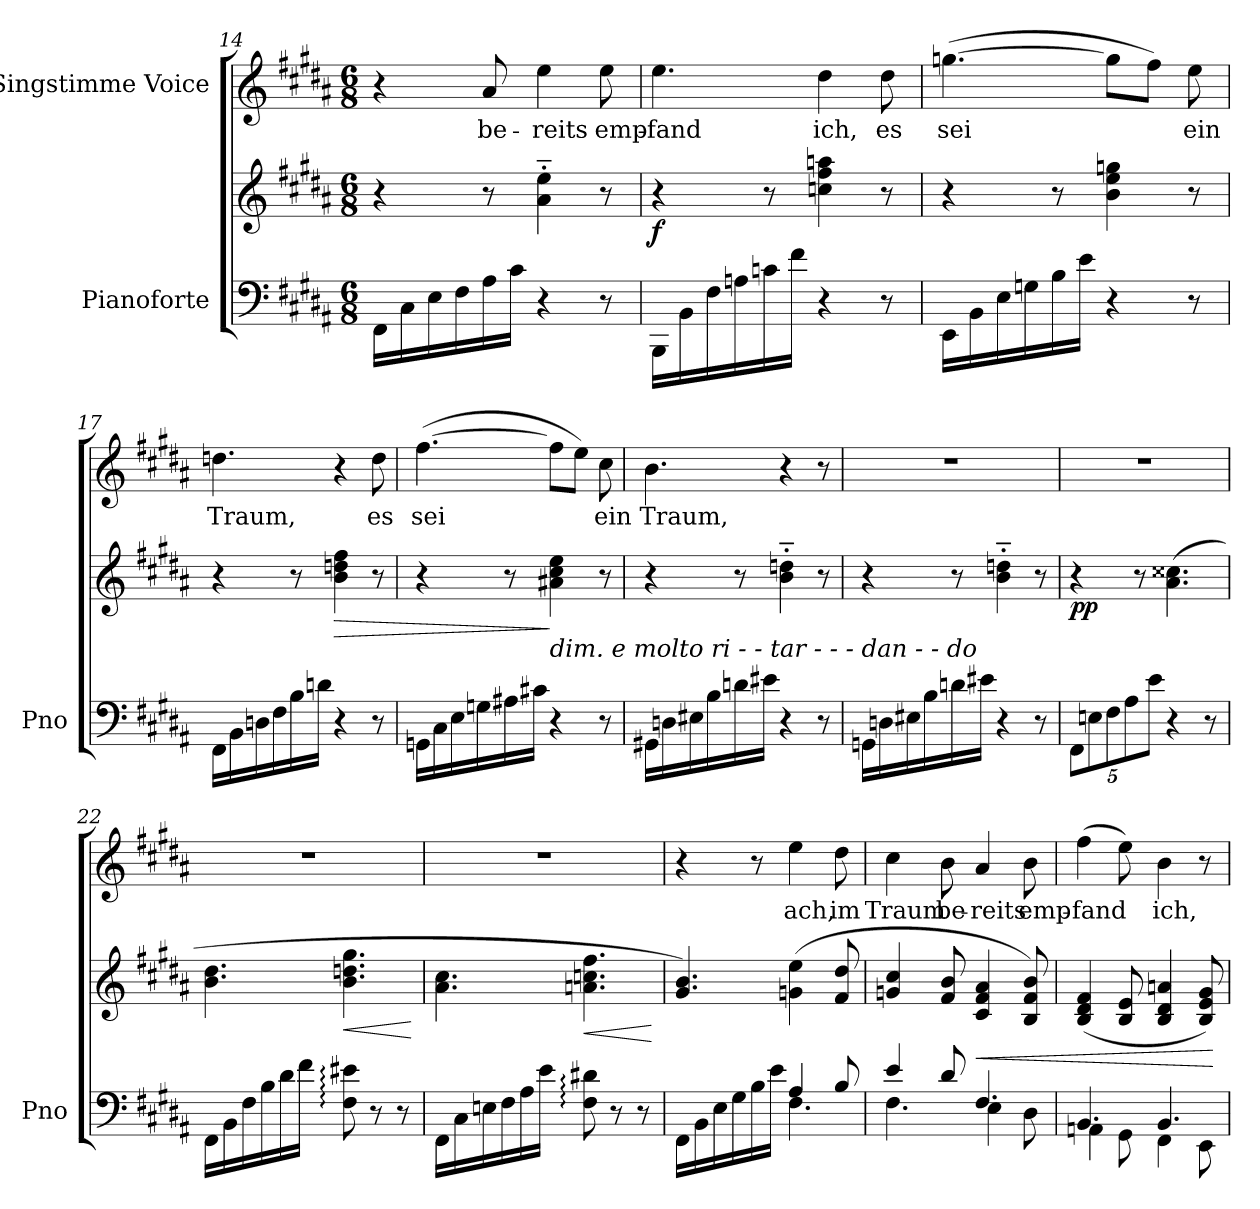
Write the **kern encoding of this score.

**kern	**kern	**dynam	**kern	**text
*part2	*part2	*part2	*part1	*part1
*staff3	*staff2	*staff2/3	*staff1	*staff1
*I"Pianoforte	*	*	*I"Singstimme Voice	*
*I'Pno	*	*	*	*
!!LO:LB:g=z
*clefF4	*clefG2	*	*clefG2	*
*k[f#c#g#d#a#]	*k[f#c#g#d#a#]	*	*k[f#c#g#d#a#]	*
*M6/8	*M6/8	*	*M6/8	*
=14	=14	=14	=14	=14
16FF#\LL	4r	.	4r	.
16C#\	.	.	.	.
16E\	.	.	.	.
16F#\	.	.	.	.
!	!	!	!	!LO:LY:b
16A#\	8r	.	8a#/	be-
16c#\JJ	.	.	.	.
!	!	!	!	!LO:LY:b
4r	4a#\'~ 4ee\'~	.	4ee\	-reits
!	!	!	!	!LO:LY:b
8r	8r	.	8ee\	emp-
!!LO:LB:g=z
=15	=15	=15	=15	=15
!	!	!LO:DY:b	!	!LO:LY:b
16BBB\LL	4r	f	4.ee\	-fand
16BB\	.	.	.	.
16F#\	.	.	.	.
16An\	.	.	.	.
16cn\	8r	.	.	.
16f#\JJ	.	.	.	.
!	!	!	!	!LO:LY:b
4r	4ccn\ 4ff#\ 4aan\	.	4dd#\	ich,
!	!	!	!	!LO:LY:b
8r	8r	.	8dd#\	es
=16	=16	=16	=16	=16
!	!	!	!	!LO:LY:b
16EE\LL	4r	.	([4.ggn\	sei
16BB\	.	.	.	.
16E\	.	.	.	.
16Gn\	.	.	.	.
16B\	8r	.	.	.
16e\JJ	.	.	.	.
4r	4b\ 4ee\ 4ggn\	.	8gg\L]	.
.	.	.	8ff#\J)	.
!	!	!	!	!LO:LY:b
8r	8r	.	8ee\	ein
=17	=17	=17	=17	=17
!	!	!	!	!LO:LY:b
16FF#\LL	4r	.	4.ddn\	Traum,
16BB\	.	.	.	.
16Dn\	.	.	.	.
16F#\	.	.	.	.
16B\	8r	.	.	.
16dn\JJ	.	.	.	.
!	!	!LO:HP:b	!	!
4r	4b\ 4ddn\ 4ff#\	>	4r	.
!	!	!	!	!LO:LY:b
8r	8r	.	8dd\	es
!!LO:LB:g=z
=18	=18	=18	=18	=18
!	!	!	!	!LO:LY:b
16GGn\LL	4r	.	([4.ff#\	sei
16C#\	.	.	.	.
16E\	.	.	.	.
16Gn\	.	.	.	.
16A#X\	8r	.	.	.
16c#X\JJ	.	.	.	.
!	!LO:TX:b:i:t=dim. e molto     ri    -          -  tar       -         -          -  dan    -            -   do	!	!	!
4r	4a#X\ 4cc#\ 4ee\	]	8ff#\L]	.
.	.	.	8ee\J)	.
!	!	!	!	!LO:LY:b
8r	8r	.	8cc#\	ein
=19	=19	=19	=19	=19
!	!	!	!	!LO:LY:b
16GG#X\LL	4r	.	4.b\	Traum,
16Dn\	.	.	.	.
16E#X\	.	.	.	.
16B\	.	.	.	.
16dn\	8r	.	.	.
16e#X\JJ	.	.	.	.
4r	4b\'~ 4ddn\'~	.	4r	.
8r	8r	.	8r	.
=20	=20	=20	=20	=20
16GGn\LL	4r	.	2.r	.
16Dn\	.	.	.	.
16E#X\	.	.	.	.
16B\	.	.	.	.
16dn\	8r	.	.	.
16e#X\JJ	.	.	.	.
4r	4b\'~ 4ddn\'~	.	.	.
8r	8r	.	.	.
!!LO:PB:g=z
=21	=21	=21	=21	=21
!	!	!LO:DY:b	!	!
40%3FF#\L	4r	pp	2.r	.
40%3En\	.	.	.	.
40%3F#\	.	.	.	.
40%3A#\	.	.	.	.
.	8r	.	.	.
40%3e\J	.	.	.	.
4r	(4.a#\ 4.cc##X\	.	.	.
8r	.	.	.	.
=22	=22	=22	=22	=22
16FF#\LL	4.b\ 4.dd#\	.	2.r	.
16BB\	.	]	.	.
16F#\	.	.	.	.
16B\	.	.	.	.
16d#\	.	.	.	.
16f#\JJ	.	.	.	.
!	!	!LO:HP:b	!	!
!	!	!LO:HP:n=1:b	!	!
8F#\:: 8e#X\::	4.b\ 4.ddn\ 4.gg#\	< >	.	.
8r	.	.	.	.
8r	.	.	.	.
.	.	[	.	.
=23	=23	=23	=23	=23
16FF#\LL	4.a#\ 4.cc#\	.	2.r	.
16C#\	.	]	.	.
16En\	.	.	.	.
16F#\	.	.	.	.
16A#\	.	.	.	.
16e\JJ	.	.	.	.
!	!	!LO:HP:b	!	!
!	!	!LO:HP:n=1:b	!	!
8F#\:: 8d#X\::	4.an\ 4.ccn\ 4.ff#\	< >	.	.
8r	.	.	.	.
8r	.	.	.	.
.	.	[	.	.
!!LO:LB:g=z
=24	=24	=24	=24	=24
*^	*	*	*	*
4.ryy	16FF#\LL	4.g#/ 4.b/)	.	4r	.
.	16BB\	.	.	.	.
.	16E\	.	.	.	.
.	16G#\	.	.	.	.
.	16B\	.	.	8r	.
.	16e\JJ	.	.	.	.
!	!	!	!	!	!LO:LY:b
4A#/	4.F#\	(4gn\ 4ee\	.	4ee\	ach,
!	!	!	!	!	!LO:LY:b
8B/	.	8f#/ 8dd#/	.	8dd#\	im
=25	=25	=25	=25	=25	=25
!	!	!	!	!	!LO:LY:b
4e/	4.F#\	4gn/ 4cc#/	.	4cc#\	Traum
!	!	!	!	!	!LO:LY:b
8d#/	.	8f#/ 8b/	.	8b\	be-
!	!	!	!LO:HP:b	!	!LO:LY:b
4.F#/	4E\	4c#/ 4f#/ 4a#/	<	4a#/	-reits
!	!	!	!	!	!LO:LY:b
.	8D#\	8B/ 8f#/ 8b/)	.	8b\	emp-
=26	=26	=26	=26	=26	=26
!	!	!	!	!	!LO:LY:b
4.BB/	4AAn\	(4B/ 4d#/ 4f#/	.	(4ff#\	-fand
.	8GG#\	8B/ 8e/	.	8ee\)	.
!	!	!	!	!	!LO:LY:b
4.BB/	4FF#\	4B/ 4d#/ 4an/	.	4b\	ich,
.	8EE\	8B/ 8e/ 8g#/)	.	8r	.
*v	*v	*	*	*	*
.	.	[	.	.
=	=	=	=	=
*-	*-	*-	*-	*-
